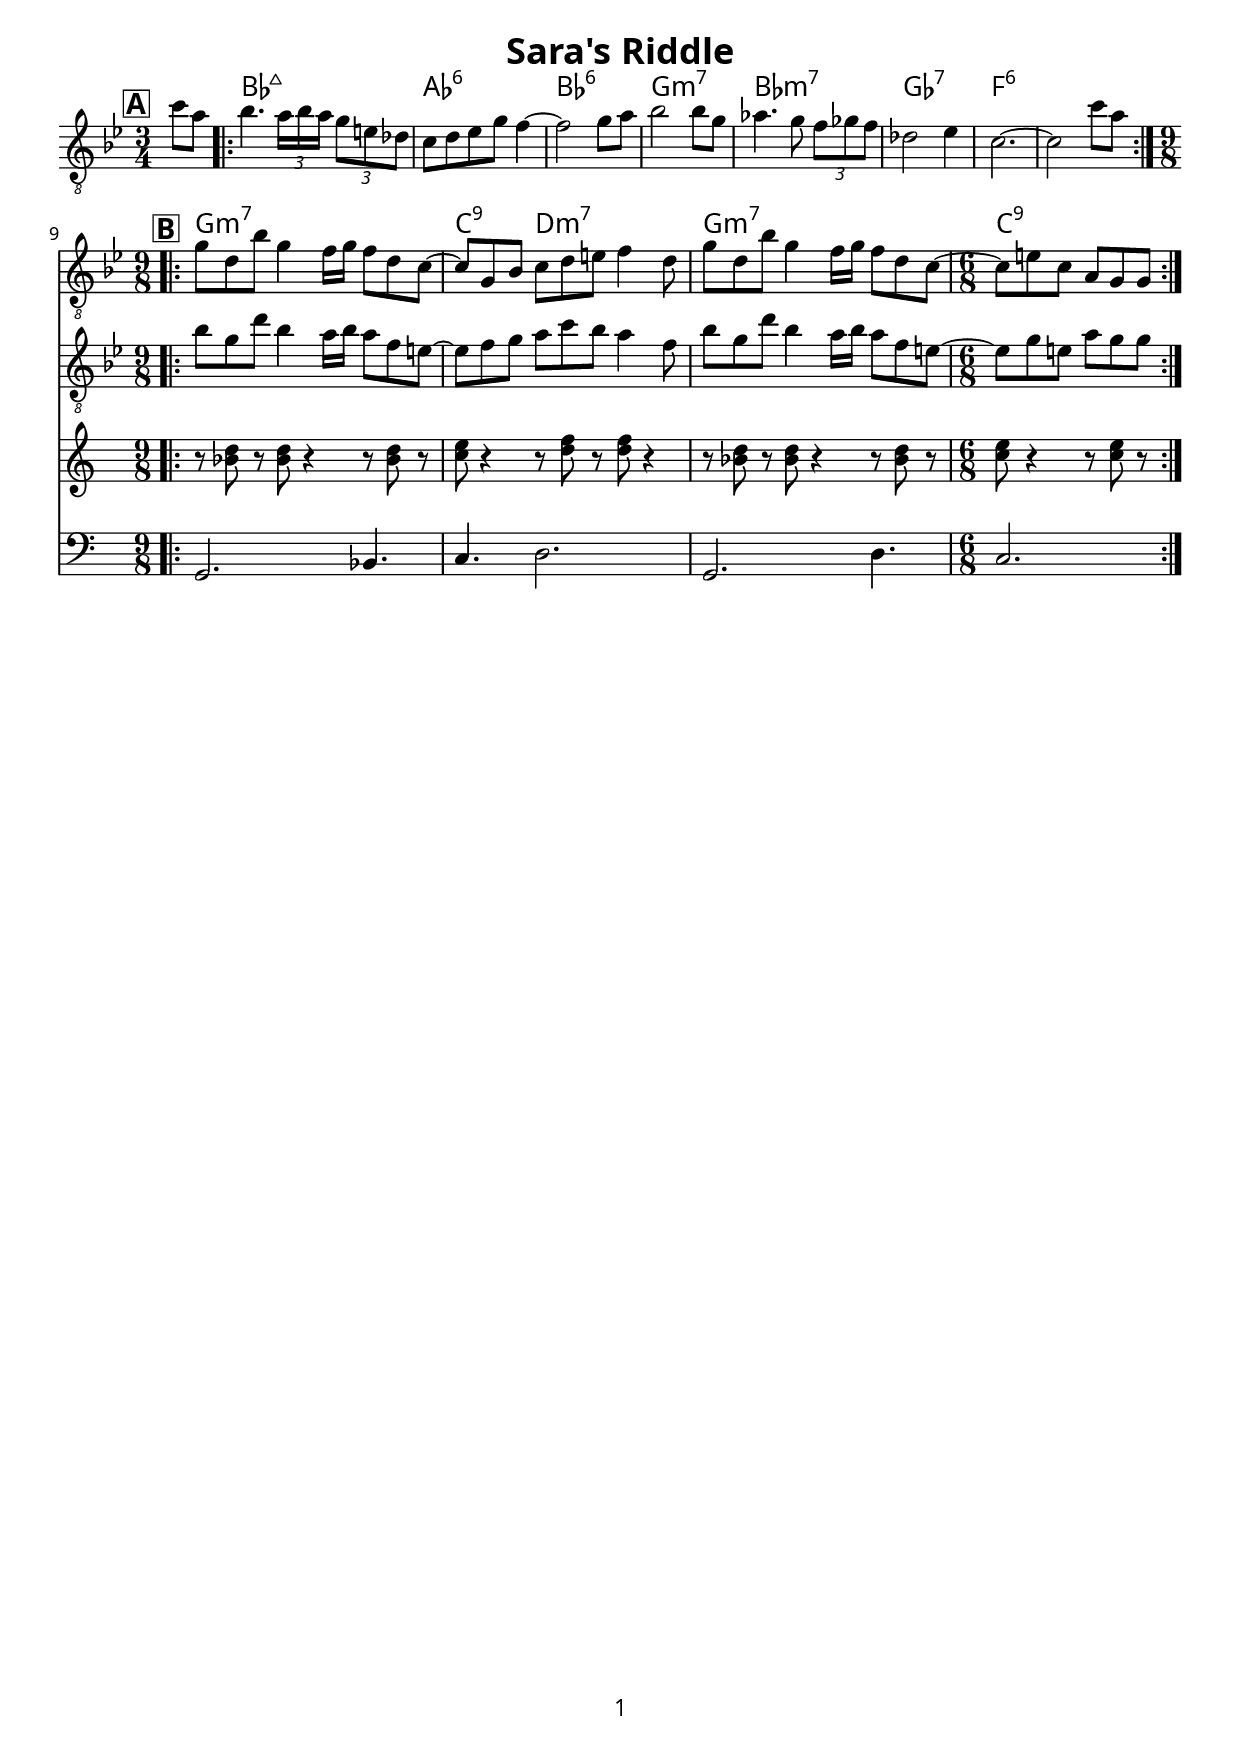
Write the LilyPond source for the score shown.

% {{{ PARAMETRI
  myTitle = "Sara's Riddle"
  myKey = \key bes \major
  myTime = \time 3/4 
  myTempo =  #(ly:make-moment 60 4)
% }}}

% INTESTAZIONE {{{
\version "2.18.2"

\header {
  title = \myTitle
}

\paper{
  print-first-page-number = ##t
  oddHeaderMarkup = \markup \null
  evenHeaderMarkup = \markup \null
  oddFooterMarkup = \markup {
    \fill-line {
      \on-the-fly \print-page-number-check-first
      \fromproperty #'page:page-number-string
    }
  }
  evenFooterMarkup = \oddFooterMarkup
  #(set-global-staff-size 10)
  myStaffSize = #20
  fonts = #(make-pango-font-tree
  "FontAwesome"
  "FontAwesome"
  "FontAwesome"
  (/ myStaffSize 20))
}

global = {
  \myKey
  \numericTimeSignature
  \myTime
  \set Score.markFormatter = #format-mark-box-alphabet
}
\layout {
  \context { 
    \Staff \RemoveEmptyStaves 
    \override VerticalAxisGroup.remove-first = ##t
  }
}
%}}}

% {{{ PARTE A
  temaA = {
    \partial 4 c'8 a |
    \repeat volta 2{
      bes4. \tuplet 3/2 {a16 bes a} \tuplet 3/2 {g8 e des} |
      c8 d ees g f4~ | f2 g8 a | bes2 bes8 g | 
      aes4. g8 \tuplet 3/2 {f8 ges f} | des2 ees4 | c2.~ | c2  c'8 a |
    }
  }

  silenzioA = {
    \partial 4 s4 |
    s2. | s2. | s2. | s2. | 
    s2. | s2. | s2. | s2. |
  }

  accordiA = \chordmode{
    \partial 4 s4 |
    \repeat volta 2{
      bes2.:maj7 | aes2.:6 | bes2.:6 | g2.:m7 |
      bes2.:m7 | ges2.:7 | f2.:6 | f2.:6 |
    }
  }
% }}}

% {{{ PARTE B
  temaB = {
    \repeat volta 2{
      \time 9/8
      g8 d bes' g4 f16 g16 f8 d c~ |
      c8 g bes c d e f4 d8 |
      g8 d bes' g4 f16 g16 f8 d c~ |
      \time 6/8
      c8 e c a8 g8 g8 |
    }
  }

  temaBdue = {
    \time 9/8
    \repeat volta 2{
      bes'8 g d' bes4 a16 bes16 a8 f e~ |
      e8 f g a c bes a4 f8 |
      bes8 g d' bes4 a16 bes16 a8 f e~ |
      \time 6/8
      e8 g e a8 g g |
    }
  }

  bassoB = {
    \repeat volta 2{
      g,2. bes,4. | c4. d2. |
      g,2. d4. | 
      \time 6/8
      c2. |
    }
  }

  ritmicaB = {
    \repeat volta 2{
      r8 <bes' d''>8 r8 <bes' d''>8 r4 r8 <bes' d''>8 r8 |
      <c'' e''>8 r4 r8 <d'' f''>8 r8 <d'' f''>8 r4 |
      r8 <bes' d''>8 r8 <bes' d''>8 r4 r8 <bes' d''>8 r8 |
      \time 6/8
      <c'' e''>8 r4 r8 <c'' e''>8 r8 |
    }
  }

  accordiB = \chordmode{
    g1*9/8:m7 | c4.:9 d2.:m7 |
    g1*9/8:m7 | c2.:9 |
  }
% }}}

% SCORE {{{
tema = \relative c' {
  \mark \default
  \temaA \break
  \mark \default
  \temaB \break
}

temaDue = \relative c' {
  \silenzioA
  \temaBdue 
}

chordsPart ={
  \new ChordNames {
    \set chordChanges = ##t
    \accordiA
    \accordiB
  }
}

ritmicaPart = \new Staff {
  \silenzioA
  \ritmicaB
}

bassoPart = \new Staff {
  \clef "bass"
  \silenzioA
  \bassoB
}

temaPart = \new Staff \with {
  instrumentName = ""
  midiInstrument = "piano"
} { \clef "treble_8" \global \tema }

temaPartDue = \new Staff \with {
  instrumentName = ""
  midiInstrument = "piano"
} { \clef "treble_8" \global \temaDue }

scoreContent = << 
  \chordsPart
  \temaPart
  \temaPartDue
  \ritmicaPart
  \bassoPart
>>
%}}}

% {{{ BOOKS
  \book{
    \bookOutputSuffix "C"
    \score {
      \scoreContent
      \layout { indent = #0 }
      \midi { \context { \Score tempoWholesPerMinute = #(ly:make-moment 90 4) } }
    }
  }
% }}}
